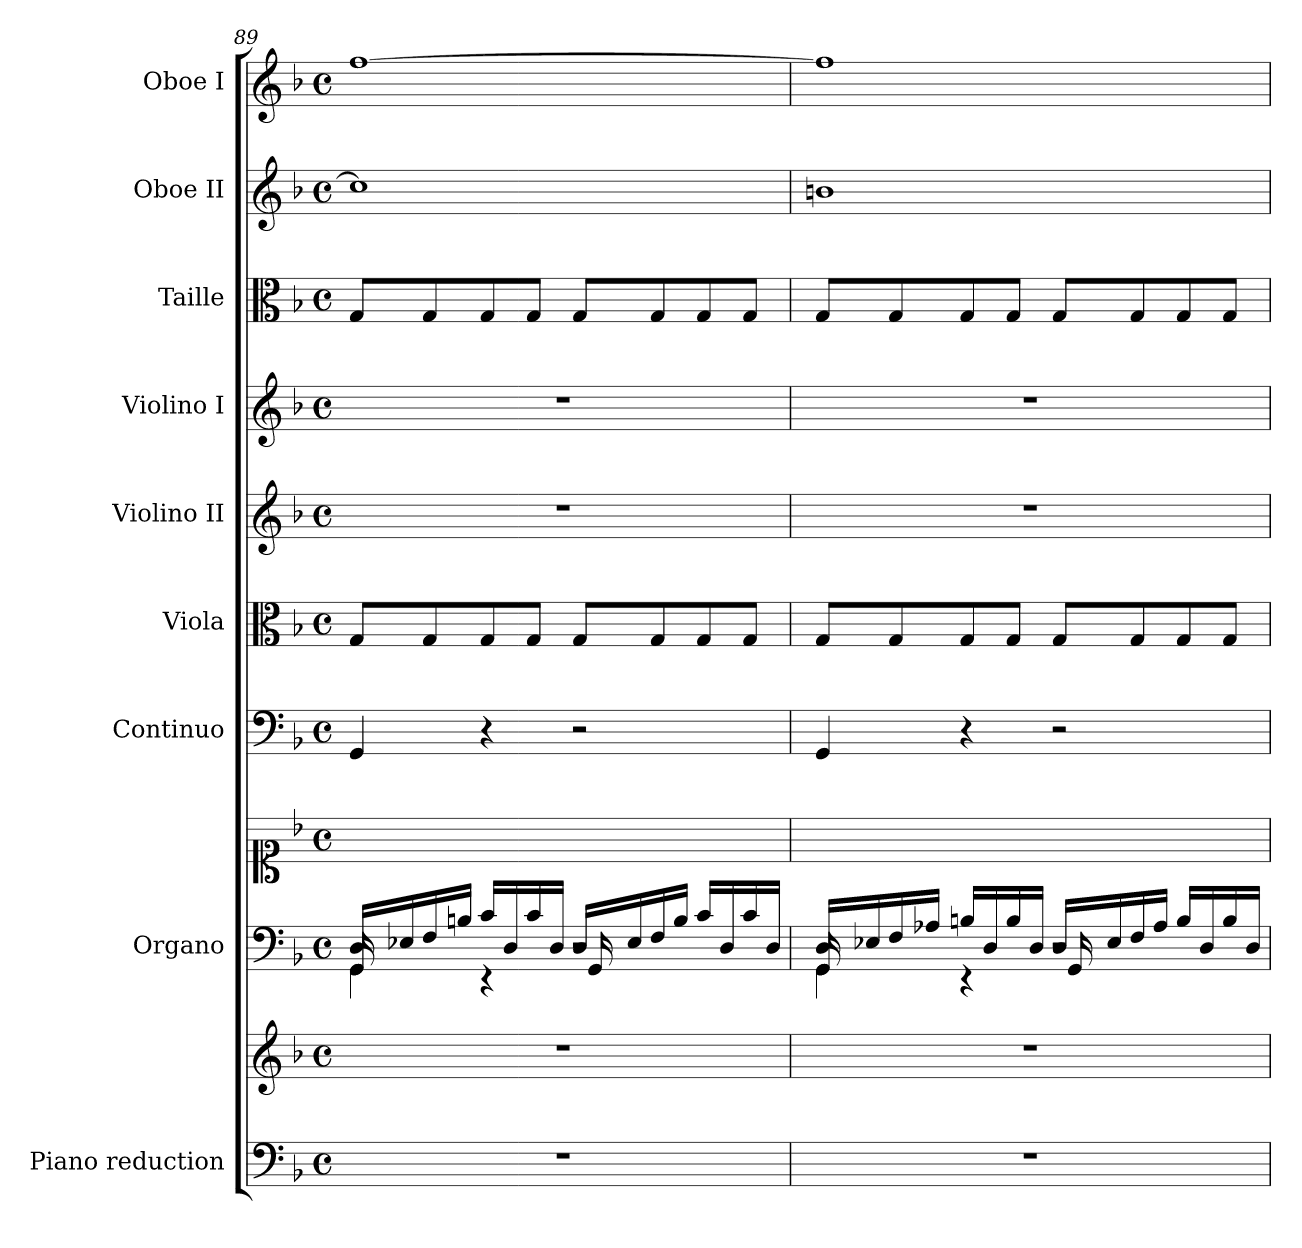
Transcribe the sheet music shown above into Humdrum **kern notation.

**kern	**kern	**kern	**kern	**kern	**kern	**kern	**kern	**kern	**kern	**kern
*part9	*part9	*part8	*part8	*part7	*part6	*part5	*part4	*part3	*part2	*part1
*staff11	*staff10	*staff9	*staff8	*staff7	*staff6	*staff5	*staff4	*staff3	*staff2	*staff1
*I"Piano reduction	*	*I"Organo	*	*I"Continuo	*I"Viola	*I"Violino II	*I"Violino I	*I"Taille	*I"Oboe II	*I"Oboe I
*I'Pno	*	*	*	*	*I'Vla	*I'Vln	*I'Vln	*	*I'Ob	*I'Ob
*clefF4	*clefG2	*clefF4	*clefC1	*clefF4	*clefC3	*clefG2	*clefG2	*clefC3	*clefG2	*clefG2
*k[b-]	*k[b-]	*k[b-]	*k[b-]	*k[b-]	*k[b-]	*k[b-]	*k[b-]	*k[b-]	*k[b-]	*k[b-]
*M4/4	*M4/4	*M4/4	*M4/4	*M4/4	*M4/4	*M4/4	*M4/4	*M4/4	*M4/4	*M4/4
*met(c)	*met(c)	*met(c)	*met(c)	*met(c)	*met(c)	*met(c)	*met(c)	*met(c)	*met(c)	*met(c)
=89	=89	=89	=89	=89	=89	=89	=89	=89	=89	=89
*	*	*^	*	*	*	*	*	*	*	*
*	*	*	*^	*	*	*	*	*	*	*	*
1r	1r	16D/LL	4GG\	16GG/	1ryy	4GG/	8G/L	1r	1r	8G/L	1cc]	[1ff
.	.	16E-X/	.	16ryy	.	.	.	.	.	.	.	.
.	.	16F/	.	8ryy	.	.	8G/	.	.	8G/	.	.
.	.	16Bn/JJ	.	.	.	.	.	.	.	.	.	.
.	.	16c/LL	4r	4ryy	.	4r	8G/	.	.	8G/	.	.
.	.	16D/	.	.	.	.	.	.	.	.	.	.
.	.	16c/	.	.	.	.	8G/J	.	.	8G/J	.	.
.	.	16D/JJ	.	.	.	.	.	.	.	.	.	.
.	.	16D/LL	2r	16GG/	.	2r	8G/L	.	.	8G/L	.	.
.	.	16E-/	.	16ryy	.	.	.	.	.	.	.	.
.	.	16F/	.	8ryy	.	.	8G/	.	.	8G/	.	.
.	.	16B/JJ	.	.	.	.	.	.	.	.	.	.
.	.	16c/LL	.	4ryy	.	.	8G/	.	.	8G/	.	.
.	.	16D/	.	.	.	.	.	.	.	.	.	.
.	.	16c/	.	.	.	.	8G/J	.	.	8G/J	.	.
.	.	16D/JJ	.	.	.	.	.	.	.	.	.	.
=90	=90	=90	=90	=90	=90	=90	=90	=90	=90	=90	=90	=90
1r	1r	16D/LL	4GG\	16GG/	1ryy	4GG/	8G/L	1r	1r	8G/L	1bn	1ff]
.	.	16E-X/	.	16ryy	.	.	.	.	.	.	.	.
.	.	16F/	.	8ryy	.	.	8G/	.	.	8G/	.	.
.	.	16A-X/JJ	.	.	.	.	.	.	.	.	.	.
.	.	16Bn/LL	4r	4ryy	.	4r	8G/	.	.	8G/	.	.
.	.	16D/	.	.	.	.	.	.	.	.	.	.
.	.	16B/	.	.	.	.	8G/J	.	.	8G/J	.	.
.	.	16D/JJ	.	.	.	.	.	.	.	.	.	.
.	.	16D/LL	2r	16GG/	.	2r	8G/L	.	.	8G/L	.	.
.	.	16E-/	.	16ryy	.	.	.	.	.	.	.	.
.	.	16F/	.	8ryy	.	.	8G/	.	.	8G/	.	.
.	.	16A-/JJ	.	.	.	.	.	.	.	.	.	.
.	.	16B/LL	.	4ryy	.	.	8G/	.	.	8G/	.	.
.	.	16D/	.	.	.	.	.	.	.	.	.	.
.	.	16B/	.	.	.	.	8G/J	.	.	8G/J	.	.
.	.	16D/JJ	.	.	.	.	.	.	.	.	.	.
*	*	*v	*v	*v	*	*	*	*	*	*	*	*
=	=	=	=	=	=	=	=	=	=	=
*-	*-	*-	*-	*-	*-	*-	*-	*-	*-	*-
